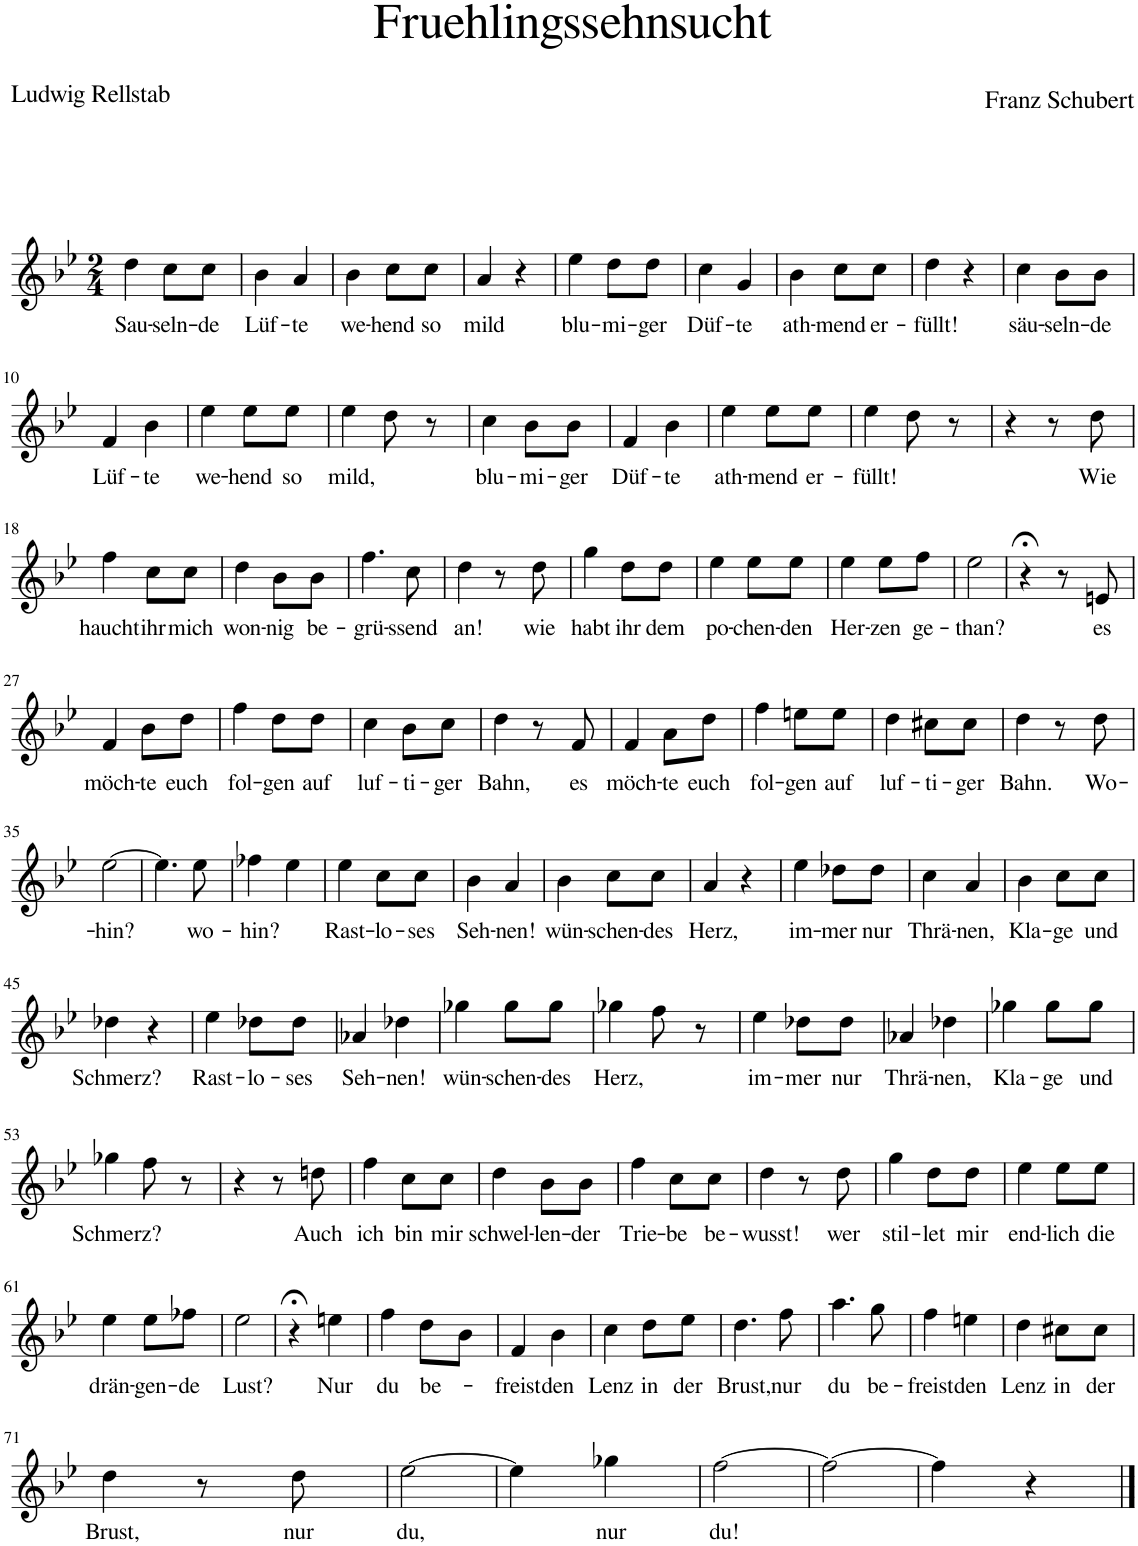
**kern	**text
*part1	*part1
*staff1	*staff1
*I"Piano	*
*I'Pno	*
*clefG2	*
*k[b-e-]	*
*M2/4	*
=1	=1
!	!LO:LY:b
4dd\	Sau-
!	!LO:LY:b
8cc\L	-seln-
!	!LO:LY:b
8cc\J	-de
=2	=2
!	!LO:LY:b
4b-\	Lüf-
!	!LO:LY:b
4a/	-te
=3	=3
!	!LO:LY:b
4b-\	we-
!	!LO:LY:b
8cc\L	-hend
!	!LO:LY:b
8cc\J	so
=4	=4
!	!LO:LY:b
4a/	mild
4r	.
=5	=5
!	!LO:LY:b
4ee-\	blu-
!	!LO:LY:b
8dd\L	-mi-
!	!LO:LY:b
8dd\J	-ger
=6	=6
!	!LO:LY:b
4cc\	Düf-
!	!LO:LY:b
4g/	-te
=7	=7
!	!LO:LY:b
4b-\	ath-
!	!LO:LY:b
8cc\L	-mend
!	!LO:LY:b
8cc\J	er-
=8	=8
!	!LO:LY:b
4dd\	-füllt!
4r	.
=9	=9
!	!LO:LY:b
4cc\	säu-
!	!LO:LY:b
8b-\L	-seln-
!	!LO:LY:b
8b-\J	-de
!!LO:LB:g=z
=10	=10
!	!LO:LY:b
4f/	Lüf-
!	!LO:LY:b
4b-\	-te
=11	=11
!	!LO:LY:b
4ee-\	we-
!	!LO:LY:b
8ee-\L	-hend
!	!LO:LY:b
8ee-\J	so
=12	=12
!	!LO:LY:b
4ee-\	mild,
8dd\	.
8r	.
=13	=13
!	!LO:LY:b
4cc\	blu-
!	!LO:LY:b
8b-\L	-mi-
!	!LO:LY:b
8b-\J	-ger
=14	=14
!	!LO:LY:b
4f/	Düf-
!	!LO:LY:b
4b-\	-te
=15	=15
!	!LO:LY:b
4ee-\	ath-
!	!LO:LY:b
8ee-\L	-mend
!	!LO:LY:b
8ee-\J	er-
=16	=16
!	!LO:LY:b
4ee-\	-füllt!
8dd\	.
8r	.
=17	=17
4r	.
8r	.
!	!LO:LY:b
8dd\	Wie
!!LO:LB:g=z
=18	=18
!	!LO:LY:b
4ff\	haucht
!	!LO:LY:b
8cc\L	ihr
!	!LO:LY:b
8cc\J	mich
=19	=19
!	!LO:LY:b
4dd\	won-
!	!LO:LY:b
8b-\L	-nig
!	!LO:LY:b
8b-\J	be-
=20	=20
!	!LO:LY:b
4.ff\	-grü-
!	!LO:LY:b
8cc\	-ssend
=21	=21
!	!LO:LY:b
4dd\	an!
8r	.
!	!LO:LY:b
8dd\	wie
=22	=22
!	!LO:LY:b
4gg\	habt
!	!LO:LY:b
8dd\L	ihr
!	!LO:LY:b
8dd\J	dem
=23	=23
!	!LO:LY:b
4ee-\	po-
!	!LO:LY:b
8ee-\L	-chen-
!	!LO:LY:b
8ee-\J	-den
=24	=24
!	!LO:LY:b
4ee-\	Her-
!	!LO:LY:b
8ee-\L	-zen
!	!LO:LY:b
8ff\J	ge-
=25	=25
!	!LO:LY:b
2ee-\	-than?
=26	=26
4r;<	.
8r	.
!	!LO:LY:b
8en/	es
!!LO:LB:g=z
=27	=27
!	!LO:LY:b
4f/	möch-
!	!LO:LY:b
8b-\L	-te
!	!LO:LY:b
8dd\J	euch
=28	=28
!	!LO:LY:b
4ff\	fol-
!	!LO:LY:b
8dd\L	-gen
!	!LO:LY:b
8dd\J	auf
=29	=29
!	!LO:LY:b
4cc\	luf-
!	!LO:LY:b
8b-\L	-ti-
!	!LO:LY:b
8cc\J	-ger
=30	=30
!	!LO:LY:b
4dd\	Bahn,
8r	.
!	!LO:LY:b
8f/	es
=31	=31
!	!LO:LY:b
4f/	möch-
!	!LO:LY:b
8a\L	-te
!	!LO:LY:b
8dd\J	euch
=32	=32
!	!LO:LY:b
4ff\	fol-
!	!LO:LY:b
8een\L	-gen
!	!LO:LY:b
8ee\J	auf
=33	=33
!	!LO:LY:b
4dd\	luf-
!	!LO:LY:b
8cc#X\L	-ti-
!	!LO:LY:b
8cc#\J	-ger
=34	=34
!	!LO:LY:b
4dd\	Bahn.
8r	.
!	!LO:LY:b
8dd\	Wo-
!!LO:LB:g=z
=35	=35
!	!LO:LY:b
[2ee-\	-hin?
=36	=36
4.ee-\]	.
!	!LO:LY:b
8ee-\	wo-
=37	=37
!	!LO:LY:b
4ff-X\	-hin?
4ee-\	.
=38	=38
!	!LO:LY:b
4ee-\	Rast-
!	!LO:LY:b
8cc\L	-lo-
!	!LO:LY:b
8cc\J	-ses
=39	=39
!	!LO:LY:b
4b-\	Seh-
!	!LO:LY:b
4a/	-nen!
=40	=40
!	!LO:LY:b
4b-\	wün-
!	!LO:LY:b
8cc\L	-schen-
!	!LO:LY:b
8cc\J	-des
=41	=41
!	!LO:LY:b
4a/	Herz,
4r	.
=42	=42
!	!LO:LY:b
4ee-\	im-
!	!LO:LY:b
8dd-X\L	-mer
!	!LO:LY:b
8dd-\J	nur
=43	=43
!	!LO:LY:b
4cc\	Thrä-
!	!LO:LY:b
4a/	-nen,
=44	=44
!	!LO:LY:b
4b-\	Kla-
!	!LO:LY:b
8cc\L	-ge
!	!LO:LY:b
8cc\J	und
!!LO:LB:g=z
=45	=45
!	!LO:LY:b
4dd-X\	Schmerz?
4r	.
=46	=46
!	!LO:LY:b
4ee-\	Rast-
!	!LO:LY:b
8dd-X\L	-lo-
!	!LO:LY:b
8dd-\J	-ses
=47	=47
!	!LO:LY:b
4a-X/	Seh-
!	!LO:LY:b
4dd-X\	-nen!
=48	=48
!	!LO:LY:b
4gg-X\	wün-
!	!LO:LY:b
8gg-\L	schen-
!	!LO:LY:b
8gg-\J	-des
=49	=49
!	!LO:LY:b
4gg-X\	Herz,
8ff\	.
8r	.
=50	=50
!	!LO:LY:b
4ee-\	im-
!	!LO:LY:b
8dd-X\L	-mer
!	!LO:LY:b
8dd-\J	nur
=51	=51
!	!LO:LY:b
4a-X/	Thrä-
!	!LO:LY:b
4dd-X\	-nen,
=52	=52
!	!LO:LY:b
4gg-X\	Kla-
!	!LO:LY:b
8gg-\L	-ge
!	!LO:LY:b
8gg-\J	und
!!LO:LB:g=z
=53	=53
!	!LO:LY:b
4gg-X\	Schmerz?
8ff\	.
8r	.
=54	=54
4r	.
8r	.
!	!LO:LY:b
8ddn\	Auch
=55	=55
!	!LO:LY:b
4ff\	ich
!	!LO:LY:b
8cc\L	bin
!	!LO:LY:b
8cc\J	mir
=56	=56
!	!LO:LY:b
4dd\	schwel-
!	!LO:LY:b
8b-\L	-len-
!	!LO:LY:b
8b-\J	-der
=57	=57
!	!LO:LY:b
4ff\	Trie-
!	!LO:LY:b
8cc\L	-be
!	!LO:LY:b
8cc\J	be-
=58	=58
!	!LO:LY:b
4dd\	-wusst!
8r	.
!	!LO:LY:b
8dd\	wer
=59	=59
!	!LO:LY:b
4gg\	stil-
!	!LO:LY:b
8dd\L	-let
!	!LO:LY:b
8dd\J	mir
=60	=60
!	!LO:LY:b
4ee-\	end-
!	!LO:LY:b
8ee-\L	-lich
!	!LO:LY:b
8ee-\J	die
!!LO:LB:g=z
=61	=61
!	!LO:LY:b
4ee-\	drän-
!	!LO:LY:b
8ee-\L	-gen-
!	!LO:LY:b
8ff-X\J	-de
=62	=62
!	!LO:LY:b
2ee-\	Lust?
=63	=63
4r;<	.
!	!LO:LY:b
4een\	Nur
=64	=64
!	!LO:LY:b
4ff\	du
!	!LO:LY:b
8dd\L	be-
8b-\J	.
=65	=65
!	!LO:LY:b
4f/	-freist
!	!LO:LY:b
4b-\	den
=66	=66
!	!LO:LY:b
4cc\	Lenz
!	!LO:LY:b
8dd\L	in
!	!LO:LY:b
8ee-\J	der
=67	=67
!	!LO:LY:b
4.dd\	Brust,
!	!LO:LY:b
8ff\	nur
=68	=68
!	!LO:LY:b
4.aa\	du
!	!LO:LY:b
8gg\	be-
=69	=69
!	!LO:LY:b
4ff\	-freist
!	!LO:LY:b
4een\	den
=70	=70
!	!LO:LY:b
4dd\	Lenz
!	!LO:LY:b
8cc#X\L	in
!	!LO:LY:b
8cc#\J	der
!!LO:LB:g=z
=71	=71
!	!LO:LY:b
4dd\	Brust,
8r	.
!	!LO:LY:b
8dd\	nur
=72	=72
!	!LO:LY:b
[2ee-\	du,
=73	=73
4ee-\]	.
!	!LO:LY:b
4gg-X\	nur
=74	=74
!	!LO:LY:b
[2ff\	du!
=75	=75
2ff\_	.
=76	=76
4ff\]	.
4r	.
==	==
*-	*-
